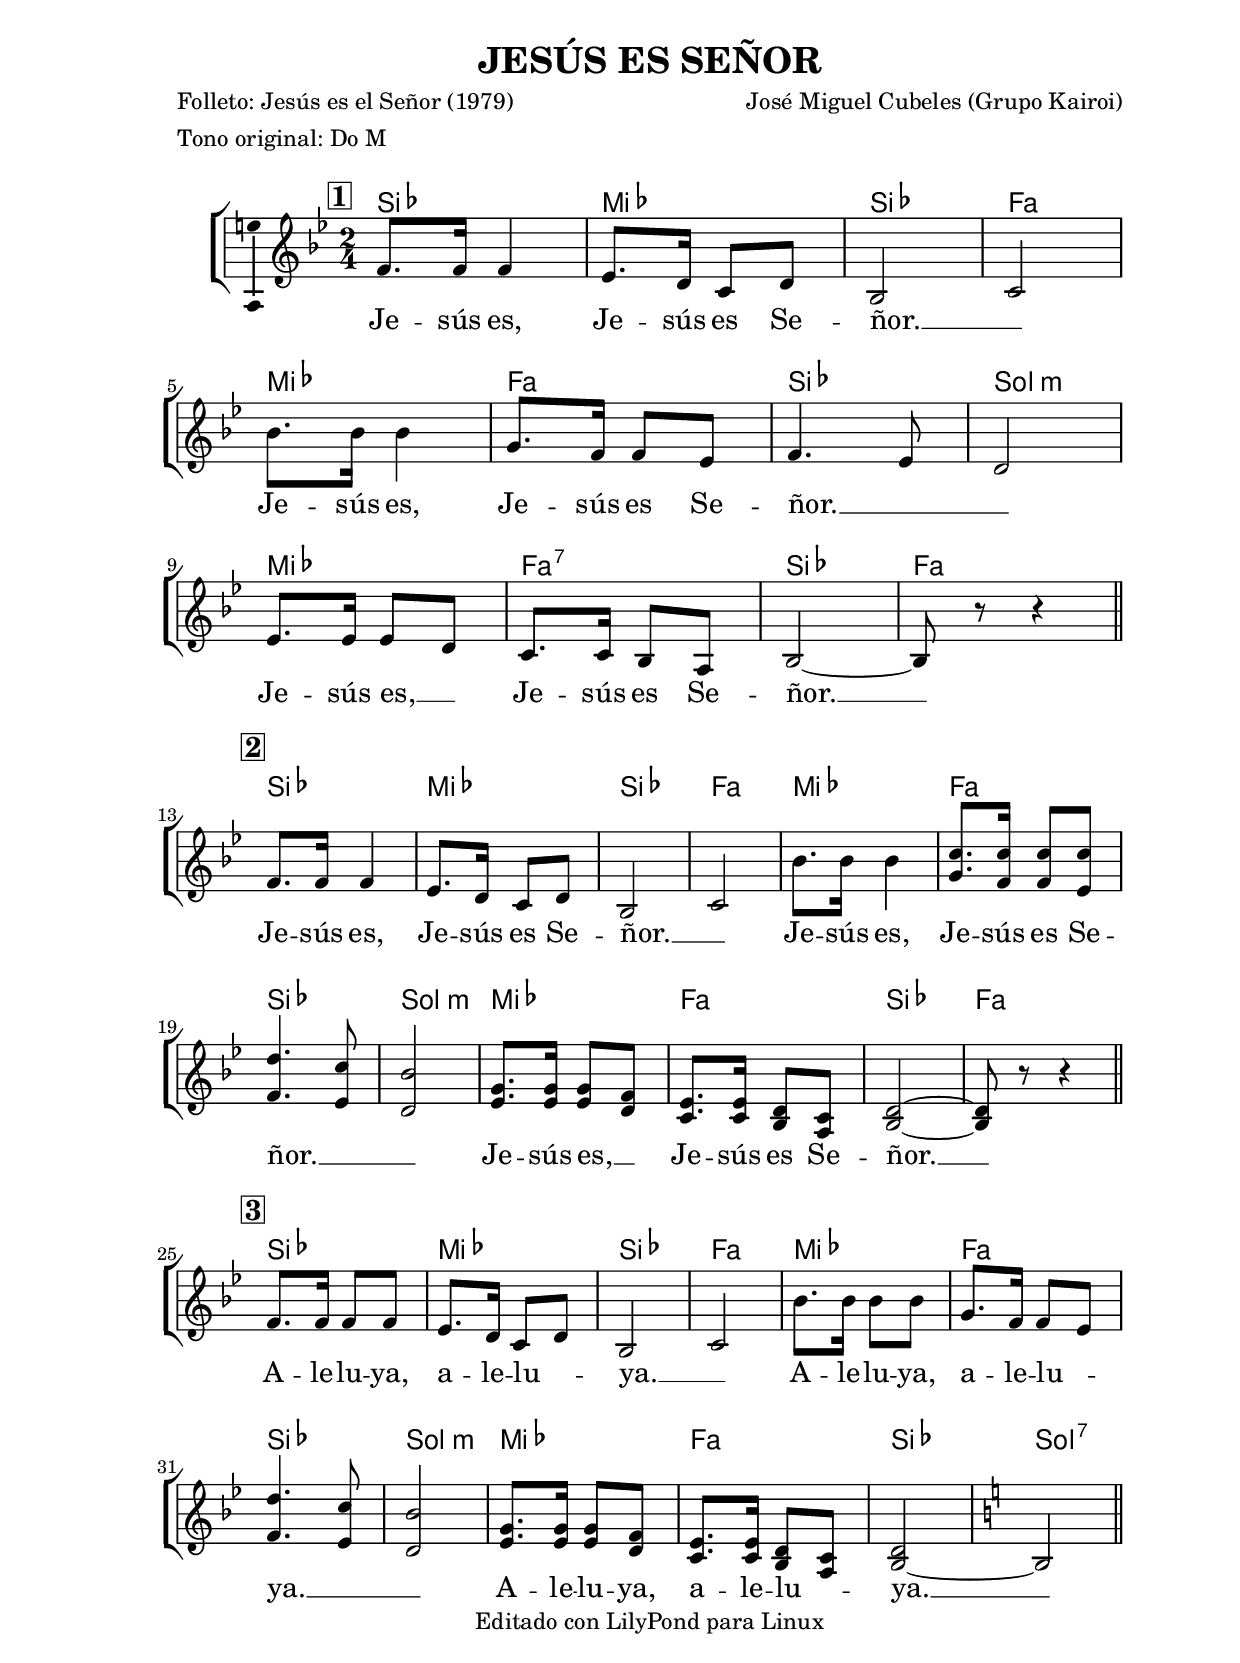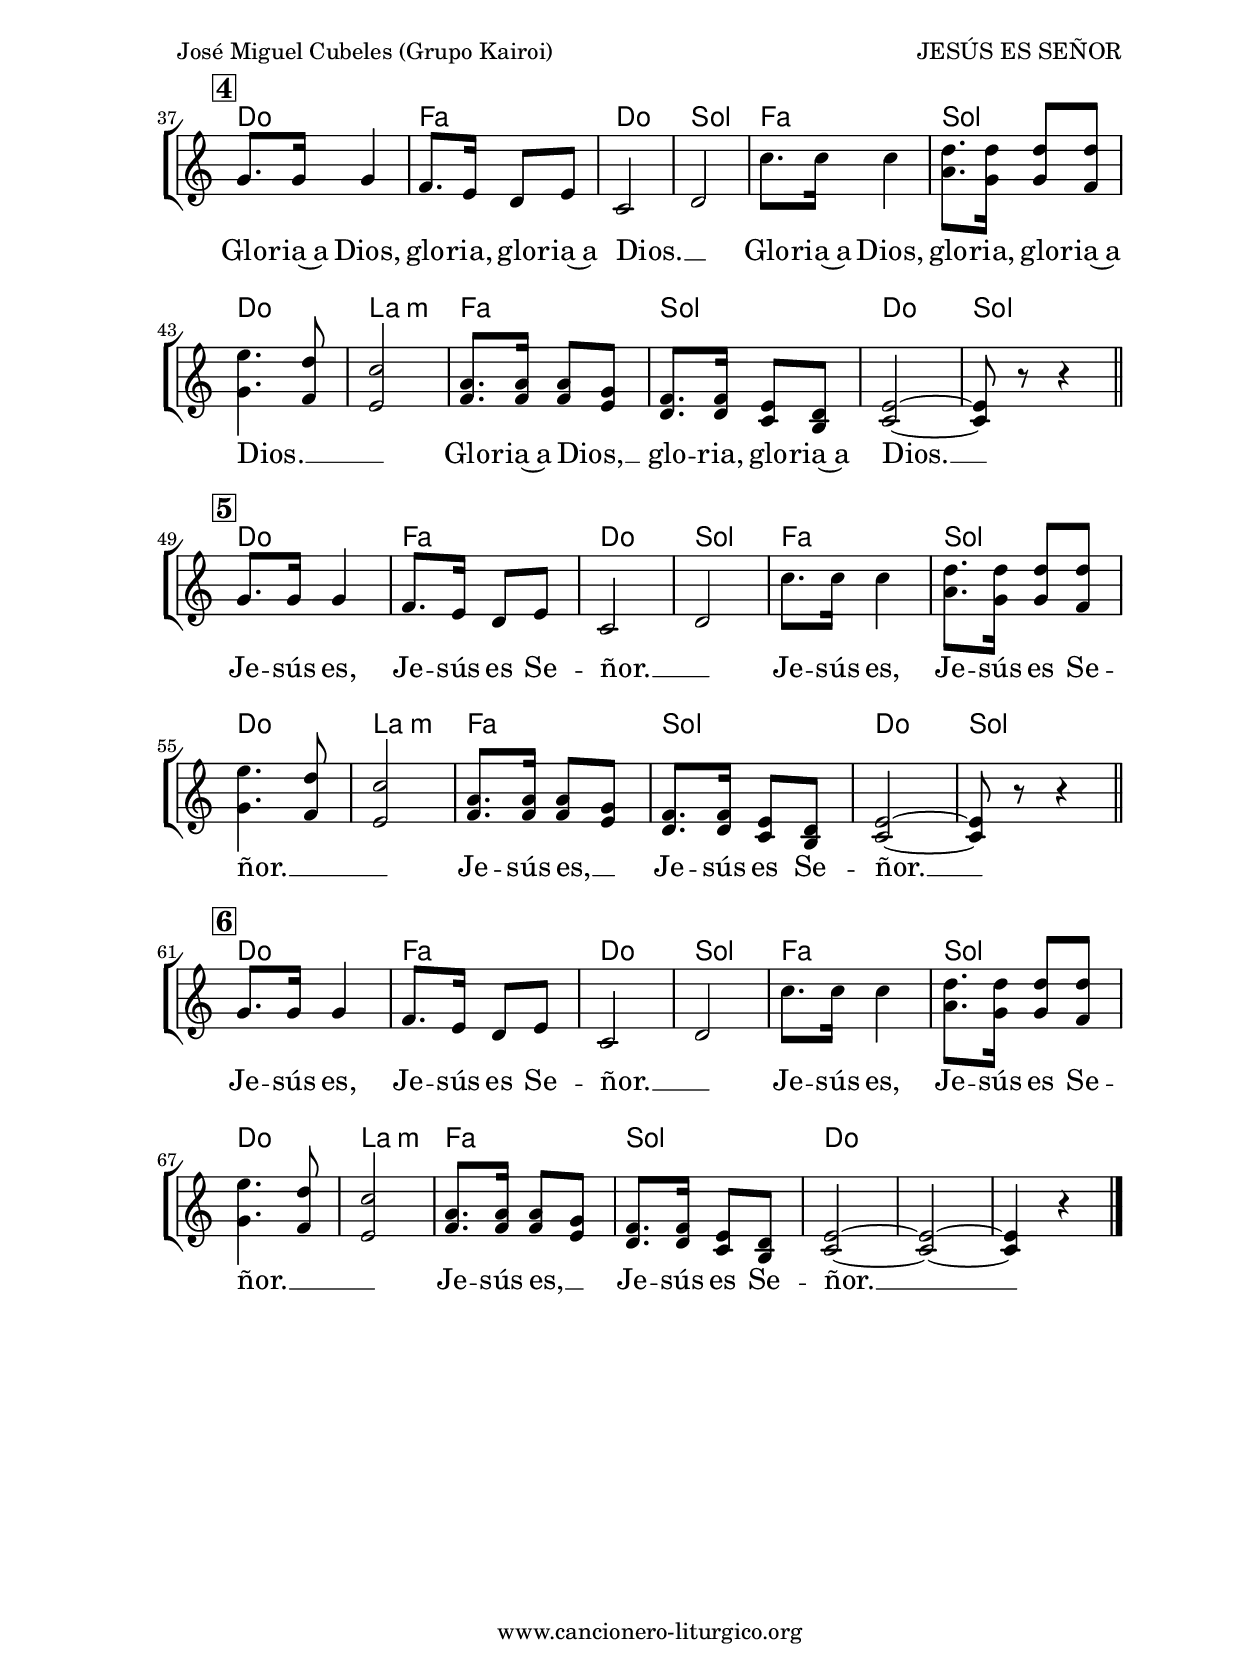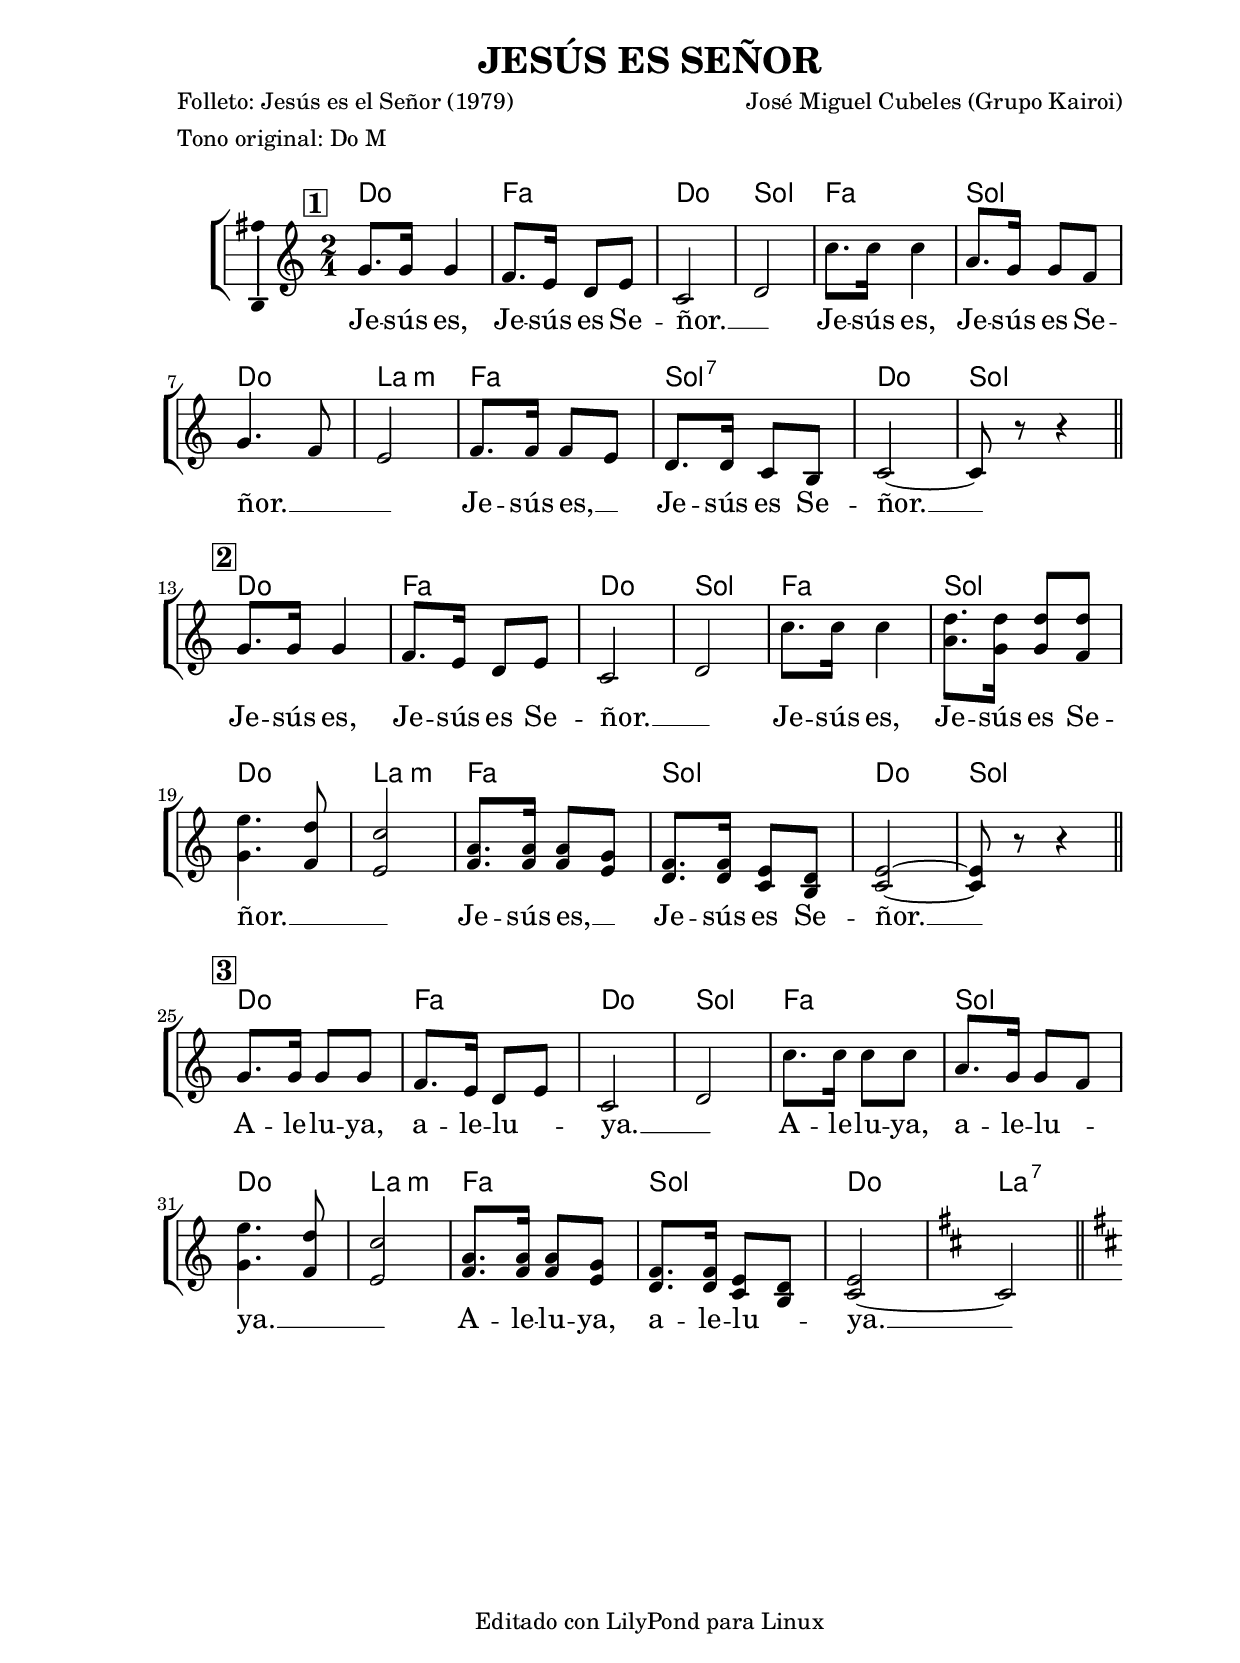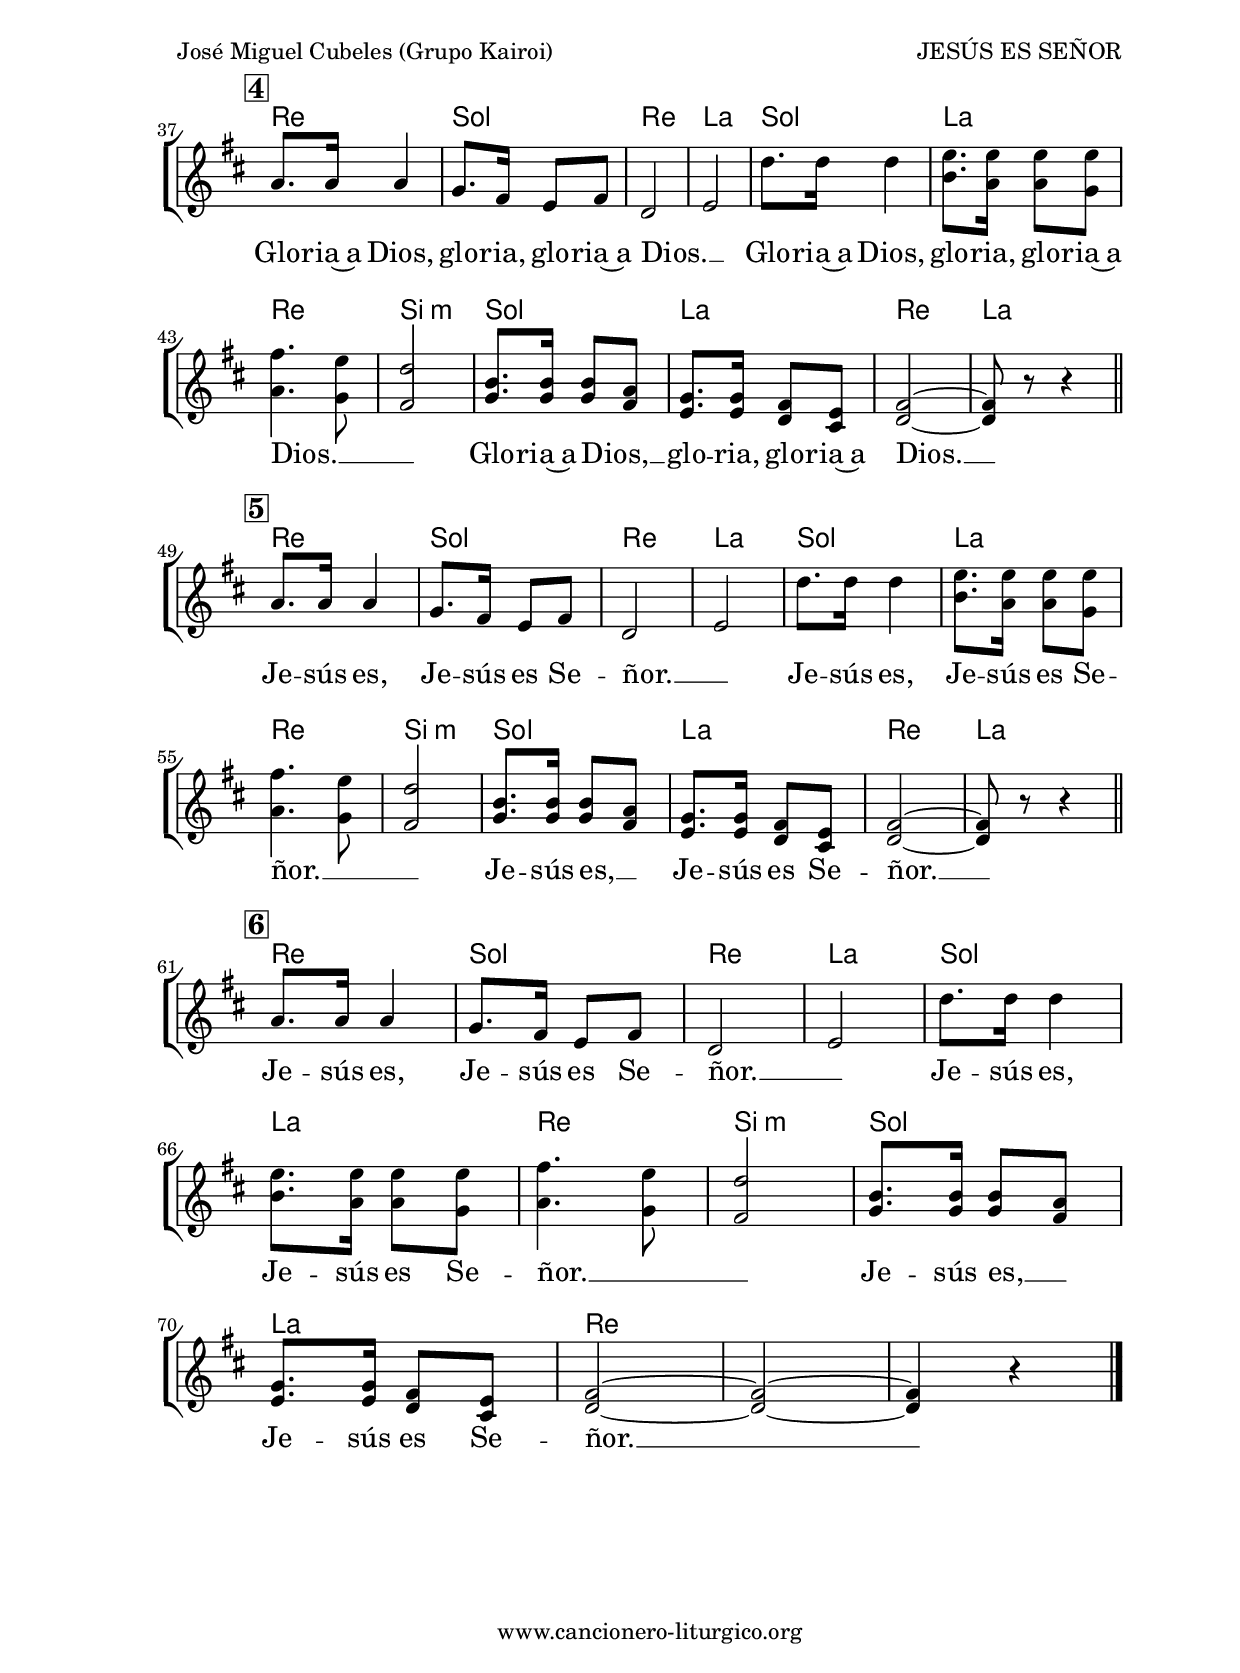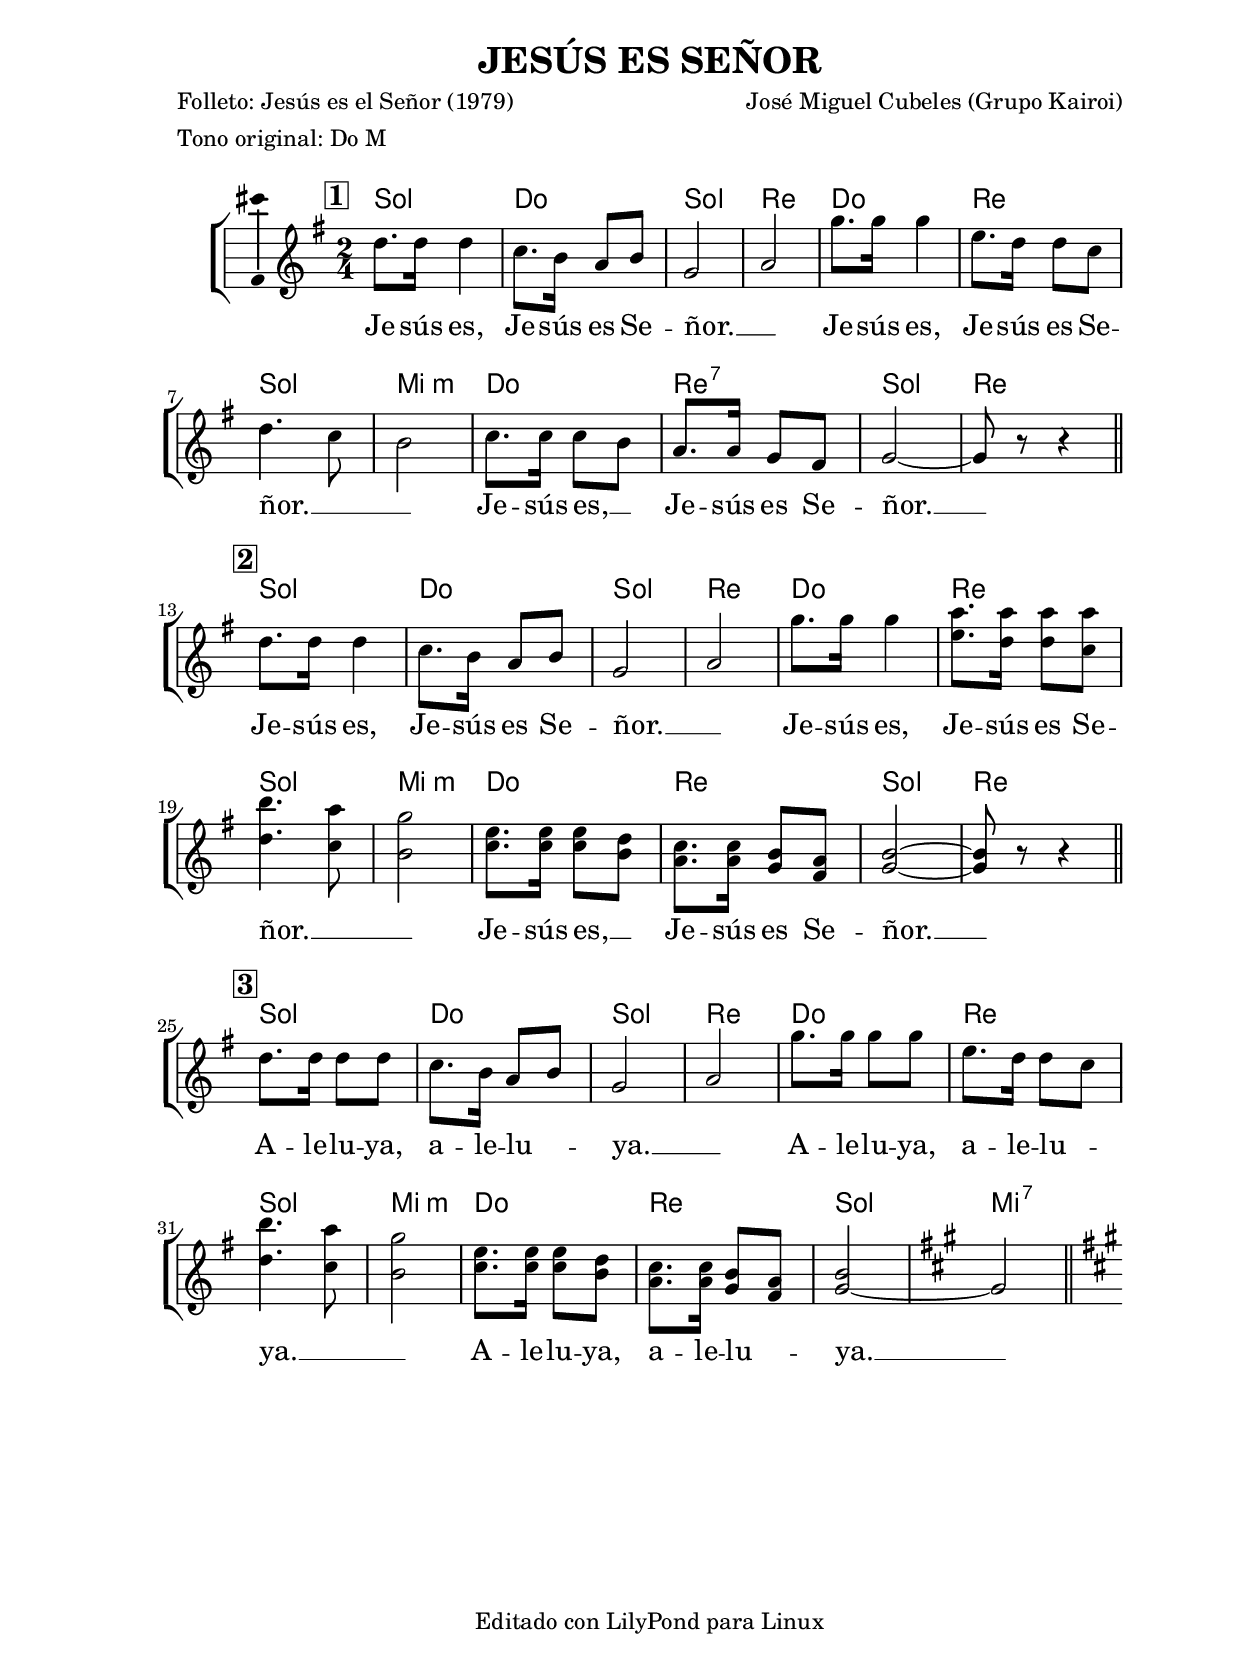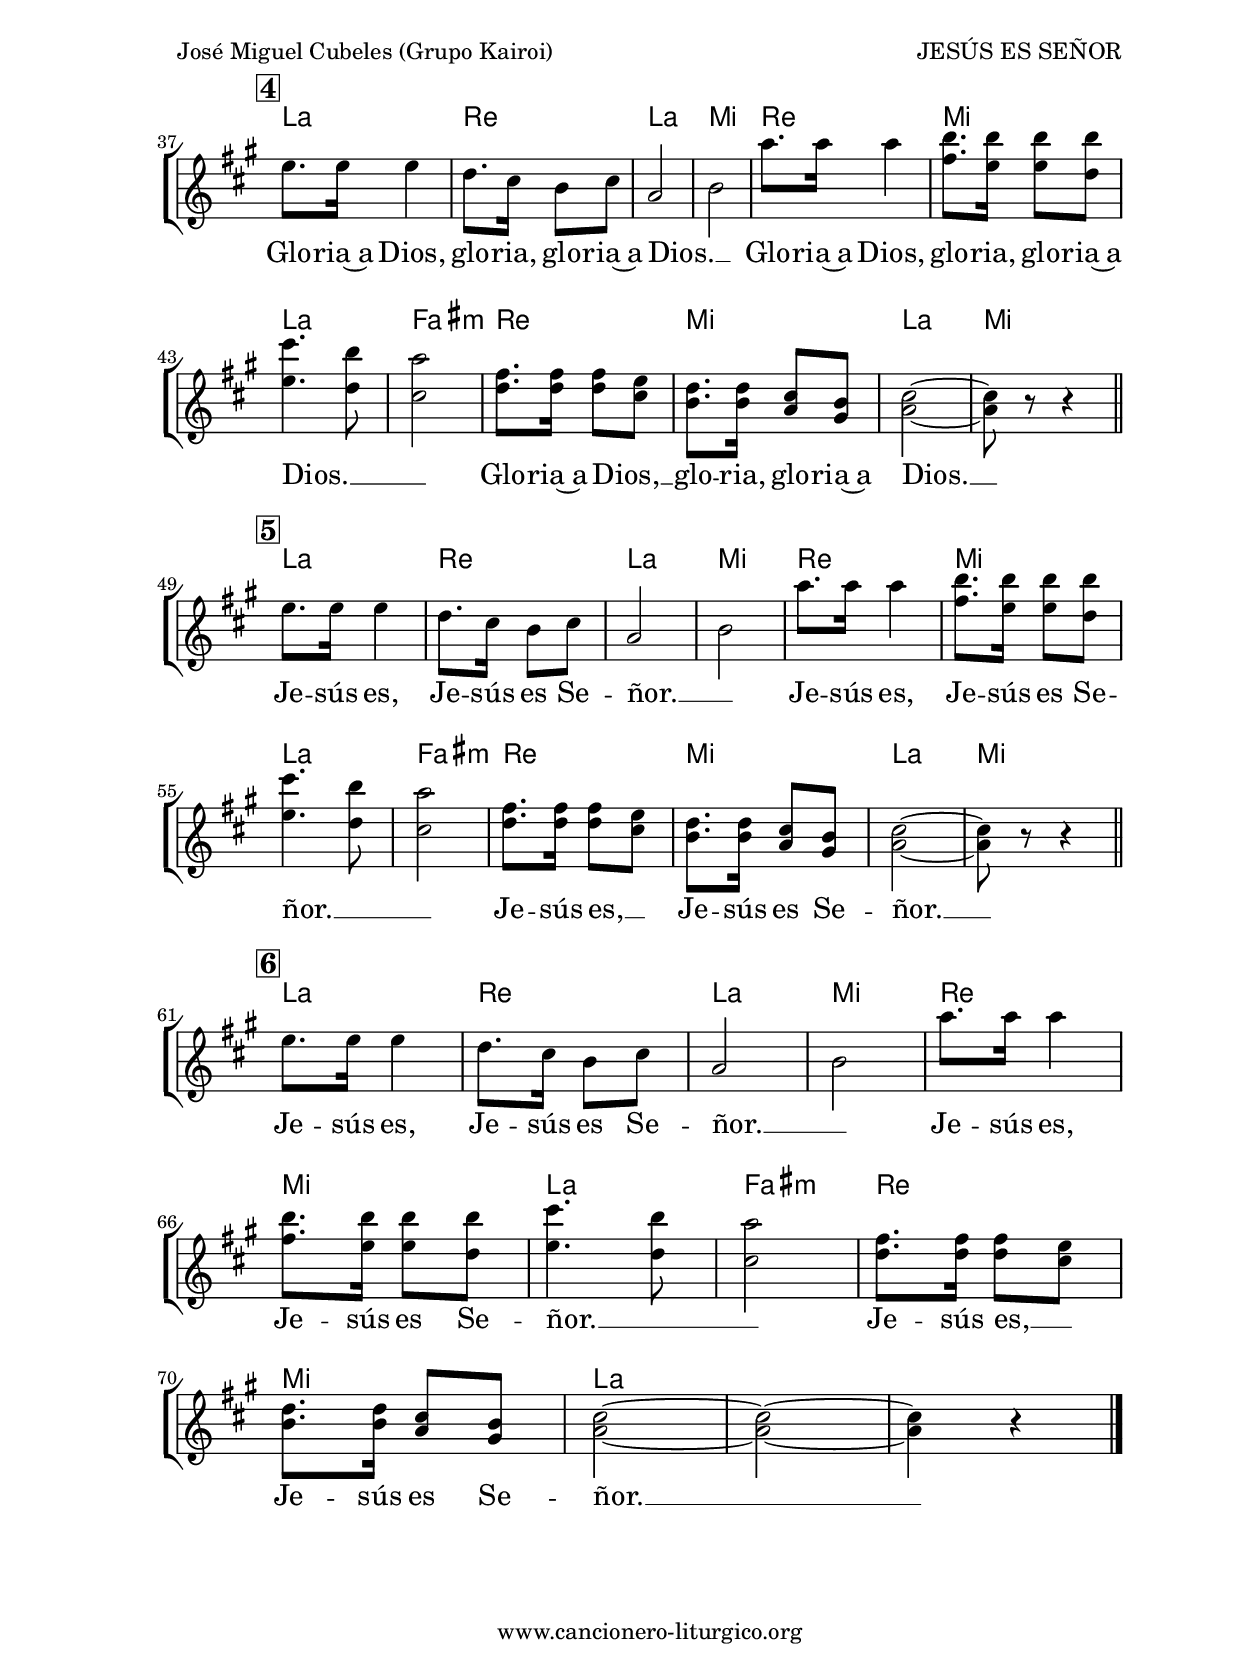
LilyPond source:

%
%para convertir .midi en .wav:
%timidity filename.midi -Ow -o finename.wav
%
%
%Para convertir de .wav a .mp3:
%lame -h -m j filename.wav
%
%
%para escuchar el midi:
%timidity nombrefichero.midi
%


%versión de lilypond para la que se ha escrito esta partitura:
\version "2.16.0"

	%Tamaño papel
	#(set-default-paper-size "a4")
	%Tamaño partitura
	#(set-global-staff-size 20)
	%No responde al pulsar sobre una nota
	#(ly:set-option 'point-and-click #f)

%parámetros del encabezamiento:
\header {
	title = "JESÚS ES SEÑOR"
	subtitle = ""
	composer = "José Miguel Cubeles (Grupo Kairoi)"
	poet = "Folleto: Jesús es el Señor (1979)"
	meter = "Tono original: Do M"
	arranger = ""
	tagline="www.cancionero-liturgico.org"
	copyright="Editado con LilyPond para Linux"
	}

%parámetros asociados al papel:
\paper  {
	oddHeaderMarkup = \markup {\fill-line { \on-the-fly #not-first-page \fromproperty #'header:title \on-the-fly #not-first-page \fromproperty #'header:composer }}
	evenHeaderMarkup = \markup {\fill-line { \fromproperty #'header:composer \fromproperty #'header:title }}
	#(set-paper-size "a4")
	print-page-number = ##f
	first-page-number = 1
	print-first-page-number = ##f
%	head-separation = 3.0 \cm
	top-margin = 2.0 \cm
	bottom-margin = 0.5\cm
%%%	bottom-margin = -2.0\cm
	left-margin = 3.0 \cm
	line-width = 16.0 \cm 
	indent = 8\mm
	interscoreline = 2.\mm
	between-system-space = 15\mm
%	para que las partituras no llenen la hoja:
	ragged-bottom = ##t
%	idem para la última hoja:
	ragged-last-bottom = ##f
%	para que las partituras llenen el ancho del papel:
	ragged-last = ##f
	after-title-space = 2.5 \cm
%page-count=1
%system-count=13

	%Flexible Vertical Spacing
%	markup-markup-spacing =
%	#'((basic-distance . 15) (minimum-distance . 15) (padding . 3))
	markup-system-spacing =
	#'((basic-distance . 15) (minimum-distance . 15) (padding . 3))
	system-system-spacing =
	#'((basic-distance . 15) (minimum-distance . 15) (padding . 3))
	score-system-spacing =
	#'((basic-distance . 15) (minimum-distance . 15) (padding . 5))
%	top-system-spacing = % header
%	#'((basic-distance . 8) (minimum-distance . 0) (padding . 0))
%	top-markup-spacing =
%	#'((basic-distance . 20) (minimum-distance . 20) (padding . 0))
	last-bottom-spacing = % footer
	#'((basic-distance . 5) (minimum-distance . 5) (padding . 0))
%	score-markup-spacing =
%	#'((basic-distance . 16) (minimum-distance . 13) (padding . 0))

	}


%parámetros que afectan a toda la partitura:
global =  {
	%clave de sol (G):
	\clef G
	\transpose c bes
	%armadura:
	\key c \major
	\tempo 4=80
	\set Score.tempoHideNote = ##t
	}


acordes = {
	\italianChords
	\chordmode {
	\transpose c bes
{

c2 f c g f g c a:m f g:7 c g
c2 f c g f g c a:m f g c g
c2 f c g f g c a:m f g c a:7

d2 g d a g a d b:m g a d a
d2 g d a g a d b:m g a d a
d2 g d a g a d b:m g a d d d


	}
	}
}



melodia = 

	\transpose c bes
{

	\time 2/4

\relative c'{

\set Score.markFormatter = #format-mark-box-numbers

\mark \default
g8. g16 g4
f8. e16 d8 e
c2
d2
c'8. c16 c4
a8. g16 g8 f
g4. f8
e2
f8. f16 f8 e
d8. d16 c8 b
c2~c8 r8 r4

\bar "||"
\break

\mark \default
g'8. g16 g4
f8. e16 d8 e
c2
d2
c'8. c16 c4

<<
{

d8. d16 d8 d
e4. d8
c2
a8. a16 a8 g
f8. f16 e8 d
e2~e8

}

{

a8. g16 g8 f
g4. f8
e2
f8. f16 f8 e
d8. d16 c8 b
c2~c8

}
>>

r8 r4

\bar "||"
\break

\mark \default
g'8. g16 g8 g
f8. e16 d8 e
c2
d2
c'8. c16 c8 c
a8. g16 g8 f

<<
{

e'4. d8
c2

a8. a16 a8 g
f8. f16 e8 d
e2
	%armadura:
	\key d \major
s2

}

{

g4. f8
e2

f8. f16 f8 e
d8. d16 c8 b
c2~
	%armadura:
	\key d \major
c2

}
>>
\bar "||"
\break
\pageBreak

	%armadura:
	\key d \major

\mark \default
a'8. a16 a4
g8. fis16 e8 fis
d2
e2
d'8. d16 d4

<<
{

e8. e16 e8 e
fis4. e8
d2

b8. b16 b8 a
g8. g16 fis8 e
fis2~fis8

}

{

b8. a16 a8 g
a4. g8
fis2

g8. g16 g8 fis
e8. e16 d8 cis
d2~d8

}
>>

r8 r4

\bar "||"
\break

\mark \default
a'8. a16 a4
g8. fis16 e8 fis
d2
e2
d'8. d16 d4

<<
{

e8. e16 e8 e
fis4. e8
d2

b8. b16 b8 a
g8. g16 fis8 e
fis2~fis8

}

{

b8. a16 a8 g
a4. g8
fis2

g8. g16 g8 fis
e8. e16 d8 cis
d2~d8

}
>>

r8 r4

\bar "||"
\break

\mark \default
a'8. a16 a4
g8. fis16 e8 fis
d2
e2
d'8. d16 d4

<<
{

e8. e16 e8 e
fis4. e8
d2

b8. b16 b8 a
g8. g16 fis8 e
fis2~fis2~fis4

}

{

b8. a16 a8 g
a4. g8
fis2

g8. g16 g8 fis
e8. e16 d8 cis
d2~d2~d4

}
>>

r4

}

\bar "|."
}


texto = \lyricmode {
Je -- sús es, Je -- sús es Se -- ñor. __ _
Je -- sús es, Je -- sús es Se -- ñor. __ _ _
Je -- sús es, __ _ Je -- sús es Se -- ñor. __

Je -- sús es, Je -- sús es Se -- ñor. __ _
Je -- sús es, Je -- sús es Se -- ñor. __ _ _
Je -- sús es, __ _ Je -- sús es Se -- ñor. __

A -- le -- lu -- ya, a -- le -- lu -- _ ya. __ _
A -- le -- lu -- ya, a -- le -- lu -- _ ya. __ _ _
A -- le -- lu -- ya, a -- le -- lu -- _ ya. __

Glo -- ria~a Dios, glo -- ria, glo -- ria~a Dios. __ _
Glo -- ria~a Dios, glo -- ria, glo -- ria~a Dios. __ _ _
Glo -- ria~a Dios, __ _ glo -- ria, glo -- ria~a Dios. __

Je -- sús es, Je -- sús es Se -- ñor. __ _
Je -- sús es, Je -- sús es Se -- ñor. __ _ _
Je -- sús es, __ _ Je -- sús es Se -- ñor. __

Je -- sús es, Je -- sús es Se -- ñor. __ _
Je -- sús es, Je -- sús es Se -- ñor. __ _ _
Je -- sús es, __ _ Je -- sús es Se -- ñor. __

	}


acordesStaff = \context ChordNames = acordesStaff <<
	\set chordChanges = ##t
	\acordes
	>>


vozStaff = \context Voice = vozStaff
\with {\consists "Ambitus_engraver"}
<<
%	\set Staff.instrumentName = ""
%	\set Staff.shortInstrumentName = ""
%	\set Staff.midiInstrument = #"clarinet"
%	\set Staff.midiInstrument = #"cello"
	\set Staff.midiInstrument = #"flute"
%	\set Staff.midiInstrument = #"electric guitar (jazz)"
%	\set Staff.midiInstrument = #"english horn"
%	\set Staff.midiInstrument = #"violin"
%	\set Staff.midiInstrument = #"glockenspiel"
	\set Staff.midiMinimumVolume = #0.7
	\set Staff.midiMaximumVolume = #0.9
	\global
	\melodia
	>>



textoStaff = \context Lyrics = textoStaff <<
	\lyricsto vozStaff \texto
	>>


\book {
	\score {
		\context ChoirStaff {
			\override StaffGroup.SystemStartBracket #'collapse-height = #1
			\override Score.SystemStartBar #'collapse-height = #1
			<<
			\acordesStaff
			\vozStaff
			\textoStaff
			>>
			}
		\layout {
	    		\context {
				\Lyrics
				\override LyricText #'font-size = #2
				}
	   		 \context {
				\Score
				\override StaffSymbol #'staff-space = #(magstep +3)
				}
system-count=13
			}
		}
	\score {
		\unfoldRepeats
		\context ChoirStaff {
			<<
			\acordesStaff
			\vozStaff
			>>
			}
		\midi {
	  		\context {
	  			\Score
				tempoWholesPerMinute = #(ly:make-moment 70 4)
				}
			}
		}
	}



#(define output-suffix "C")
\book {
	\score {
		\context ChoirStaff {
			\override StaffGroup.SystemStartBracket #'collapse-height = #1
			\override Score.SystemStartBar #'collapse-height = #1
\transpose c d
			<<
			\acordesStaff
			\vozStaff
			\textoStaff
			>>
			}
		\layout {
	    		\context {
				\Lyrics
				\override LyricText #'font-size = #2
				}
	   		 \context {
				\Score
				\override StaffSymbol #'staff-space = #(magstep +3)
				}
system-count=13
			}
		}
	}

#(define output-suffix "S")
\book {
	\score {
		\context ChoirStaff {
			\override StaffGroup.SystemStartBracket #'collapse-height = #1
			\override Score.SystemStartBar #'collapse-height = #1
\transpose c a
			<<
			\acordesStaff
			\vozStaff
			\textoStaff
			>>
			}
		\layout {
	    		\context {
				\Lyrics
				\override LyricText #'font-size = #2
				}
	   		 \context {
				\Score
				\override StaffSymbol #'staff-space = #(magstep +3)
				}
system-count=13
			}
		}
	}


